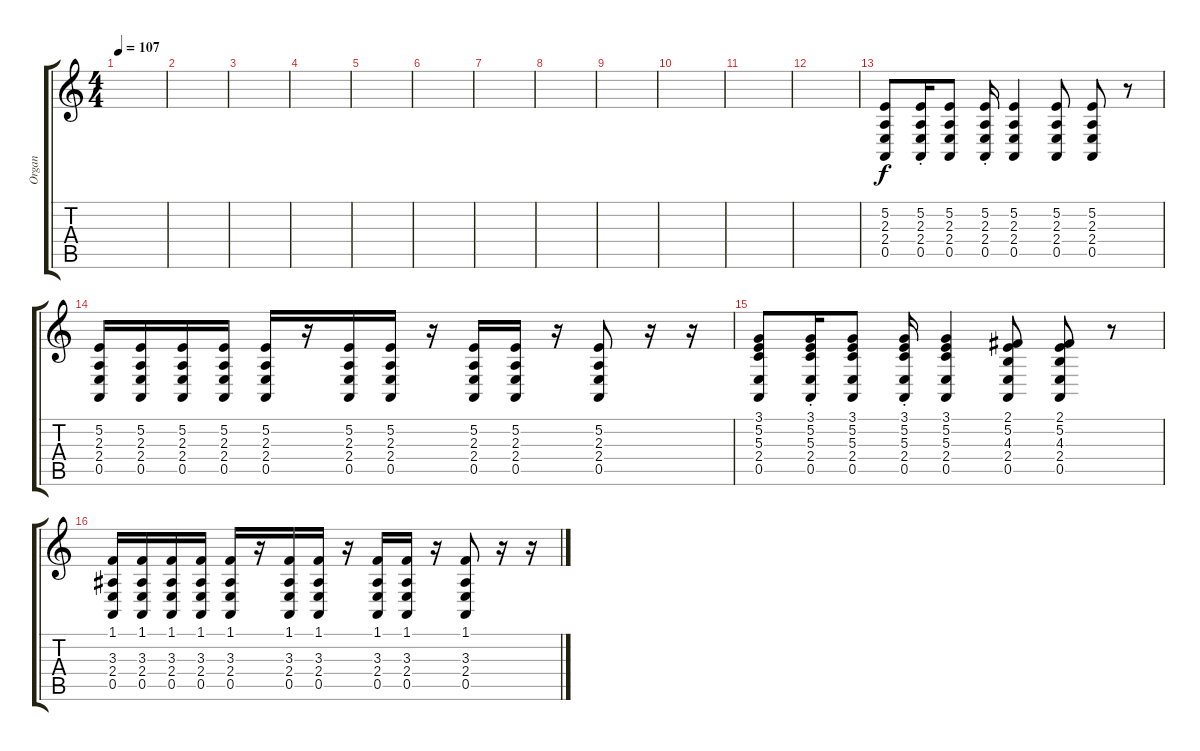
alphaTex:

\track ("Organ" "Organ") {instrument drawbarorgan}
\staff {score tabs}
\tuning (E4 B3 G3 D3 A2 E2) {hide}
\ts (4 4)
\tempo 107
\clef g2
\ks c
|
|
|
|
|
|
|
|
|
|
|
|
(5.2 2.3 2.4 0.5).8 (5.2 2.3 2.4{st} 0.5{st}).16 (5.2 2.3 2.4 0.5).8 (5.2 2.3 2.4{st} 0.5{st}).16 (5.2 2.3 2.4 0.5).4 (5.2 2.3 2.4 0.5).8 (5.2 2.3 2.4 0.5).8 r.8 |
(5.2 2.3 2.4 0.5).16 (5.2 2.3 2.4 0.5).16 (5.2 2.3 2.4 0.5).16 (5.2 2.3 2.4 0.5).16 (5.2 2.3 2.4 0.5).16 r.16 (5.2 2.3 2.4 0.5).16 (5.2 2.3 2.4 0.5).16 r.16 (5.2 2.3 2.4 0.5).16 (5.2 2.3 2.4 0.5).16 r.16 (5.2 2.3 2.4 0.5).8 r.16 r.16 |
(3.1 5.2 5.3 2.4 0.5).8 (3.1{st} 5.2{st} 5.3{st} 2.4{st} 0.5{st}).16 (3.1 5.2 5.3 2.4 0.5).8 (3.1{st} 5.2{st} 5.3{st} 2.4{st} 0.5{st}).16 (3.1 5.2 5.3 2.4 0.5).4 (2.1 5.2 4.3 2.4 0.5).8 (2.1 5.2 4.3 2.4 0.5).8 r.8 |
(1.1 3.3 2.4 0.5).16 (1.1 3.3 2.4 0.5).16 (1.1 3.3 2.4 0.5).16 (1.1 3.3 2.4 0.5).16 (1.1 3.3 2.4 0.5).16 r.16 (1.1 3.3 2.4 0.5).16 (1.1 3.3 2.4 0.5).16 r.16 (1.1 3.3 2.4 0.5).16 (1.1 3.3 2.4 0.5).16 r.16 (1.1 3.3 2.4 0.5).8 r.16 r.16
